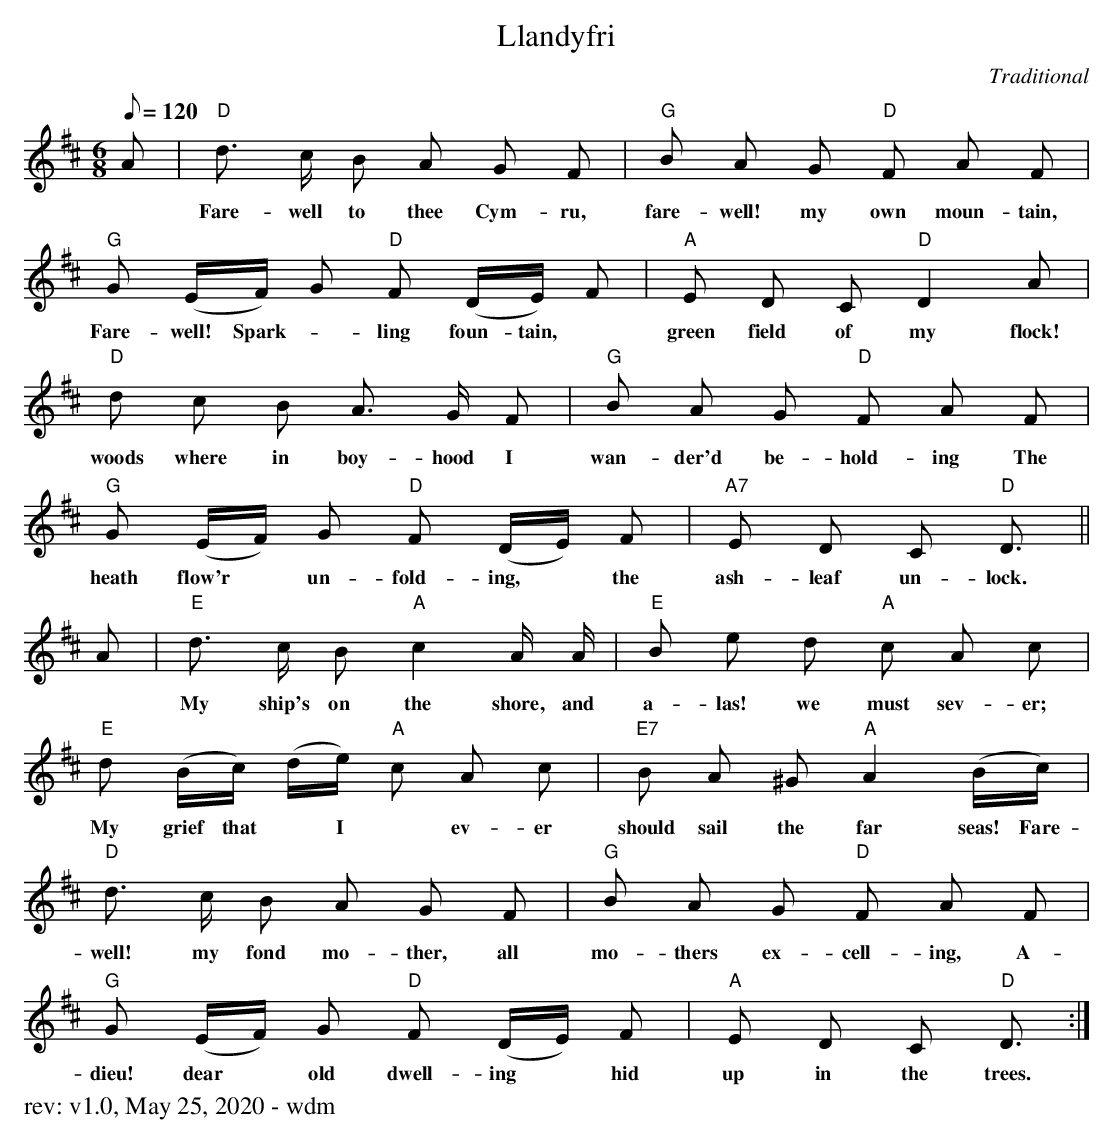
X:1
T: Llandyfri
M: 6/8
L: 1/8
Q: 120
C: Traditional
K: D
A | \
"D"d3/2 c/ B A G F | "G"B A G "D"F A F | "G"G (E/F/) G "D"F (D/E/) F | "A"E D C "D"D2 A |
w: Fare-well to thee Cym-ru, fare-well! my own moun-tain, Fare-well! Spark-*ling foun-tain, *green field of my flock! And
"D"d c B A3/2 G/ F | "G"B A G "D"F A F | "G"G (E/F/) G "D"F (D/E/) F | "A7"E D C "D"D3/2 ||
w: woods where in boy-hood I wan-der'd be-hold-ing The heath flow'r *un-fold-ing, *the ash-leaf un-lock.
A | \
"E"d3/2 c/ B "A"c2 A/ A/ | "E"B e d "A"c A c | "E"d (B/c/) (d/e/) "A"c A c | "E7"B A ^G "A"A2 (B/c/) |
w:My ship's on the shore, and a-las! we must sev-er; My grief that *I *ev-er should sail the far seas! Fare-
"D"d3/2 c/ B A G F    | "G"B A G "D"F A F | "G"G (E/F/) G "D"F (D/E/) F | "A"E D C "D"D3/2 :|
w:well! my fond mo-ther, all mo-thers ex-cell-ing, A-dieu! dear *old dwell-ing *hid up in the trees.
